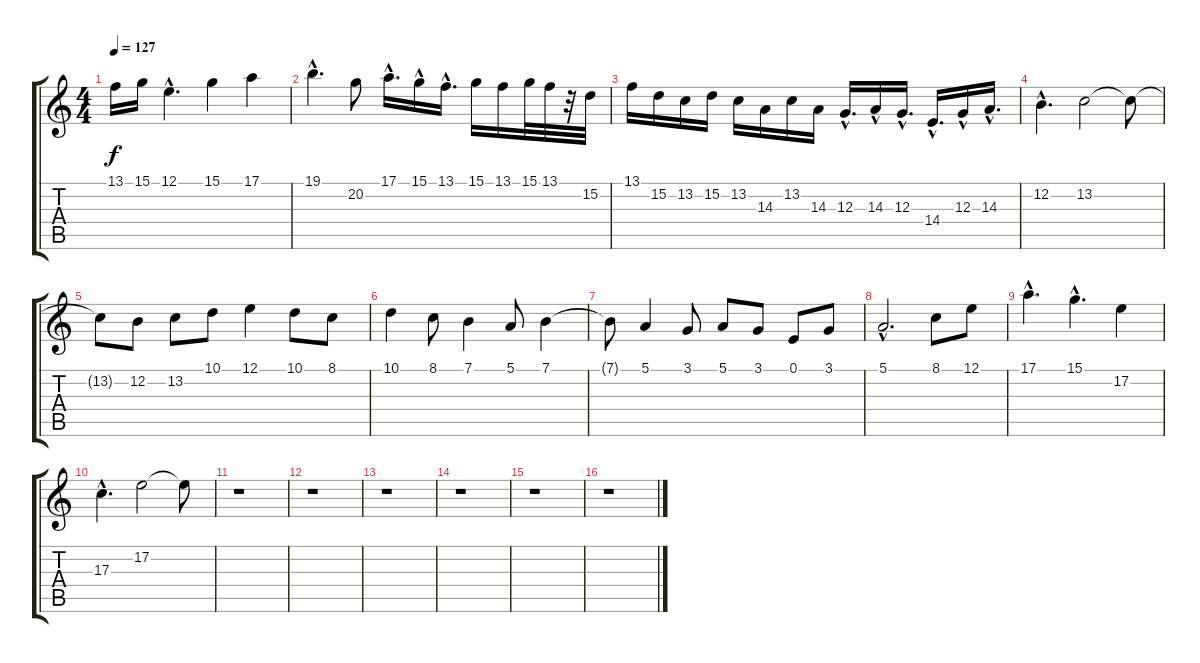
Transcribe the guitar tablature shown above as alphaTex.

\track "" {instrument synthbrass2}
\staff {score tabs}
\tuning (E4 B3 G3 D3 A2 E2) {hide}
\ts (4 4)
\tempo 127
\clef g2
\ks c
13.1.16{dy f} 15.1.16 12.1{hac}.4{d} 15.1.4 17.1.4 |
19.1{hac}.4{d} 20.2.8 17.1{hac}.16{d} 15.1{hac}.16 13.1{hac}.16{d} 15.1.16 13.1.16 15.1.32 13.1.32 r.32 15.2.32 |
13.1.16 15.2.16 13.2.16 15.2.16 13.2.16 14.3.16 13.2.16 14.3.16 12.3{hac}.16{d} 14.3{hac}.16 12.3{hac}.16{d} 14.4{hac}.16{d} 12.3{hac}.16 14.3{hac}.16{d} |
12.2{hac}.4{d} 13.2.2 13.2{t}.8 |
13.2{t}.8 12.2.8 13.2.8 10.1.8 12.1.4 10.1.8 8.1.8 |
10.1.4 8.1.8 7.1.4 5.1.8 7.1.4 |
7.1{t}.8 5.1.4 3.1.8 5.1.8 3.1.8 0.1.8 3.1.8 |
5.1{hac}.2{d} 8.1.8 12.1.8 |
17.1{hac}.4{d} 15.1{hac}.4{d} 17.2.4 |
17.3{hac}.4{d} 17.2.2 17.2{t}.8 |
r.1 |
r.1 |
r.1 |
r.1 |
r.1 |
r.1
